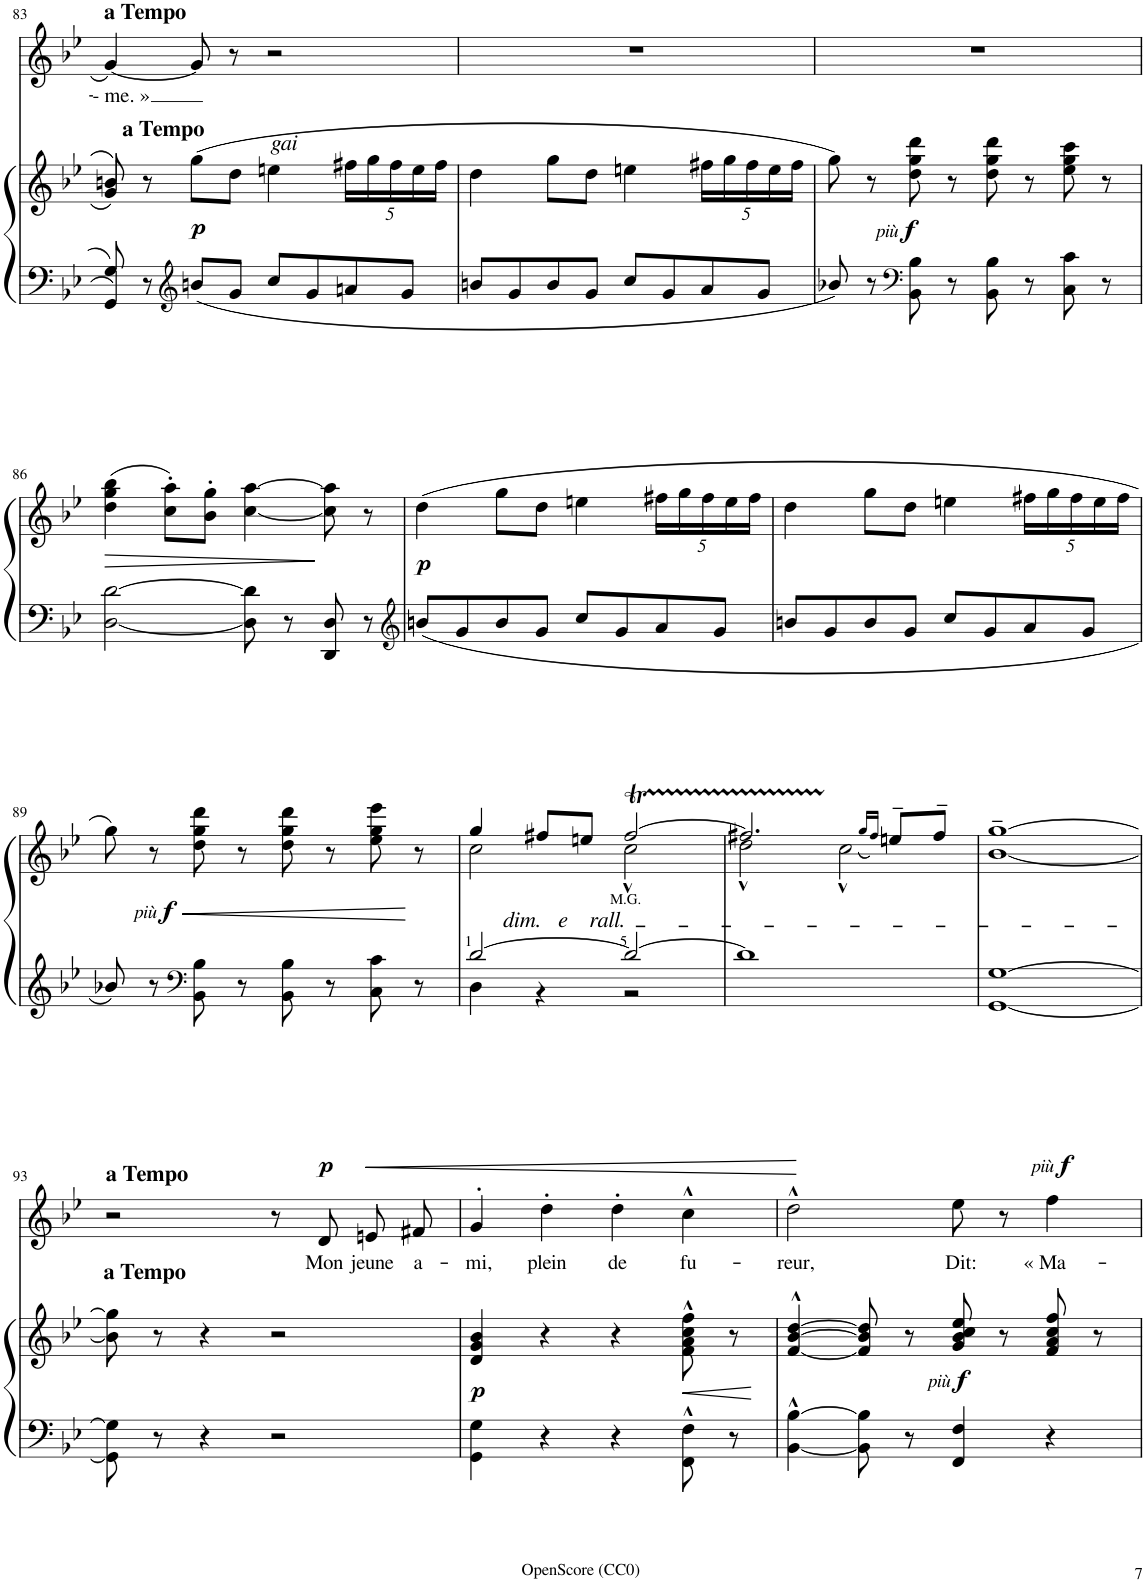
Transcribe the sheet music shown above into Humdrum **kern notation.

**kern	**kern	**dynam	**kern	**text	**dynam
*part2	*part2	*part2	*part1	*part1	*part1
*staff3	*staff2	*staff2/3	*staff1	*staff1	*staff1
*I"Piano	*	*	*I"Voix	*	*
*I'Pno	*	*	*	*	*
!!LO:PB:g=z
*clefF4	*clefG2	*	*clefG2	*	*
*k[b-e-]	*k[b-e-]	*	*k[b-e-]	*	*
*M4/4	*M4/4	*	*M4/4	*	*
*met(c)	*met(c)	*	*met(c)	*	*
=83	=83	=83	=83	=83	=83
*^	*^	*	*	*	*
!	!	!	!	!	!LO:TX:a:B:t=a Tempo	!	!
!	!	!	!	!	!	!LO:LY:b	!
8G/	8GG/	8bn/	8g/	.	[4g/	-- me. »	.
!	!	!LO:TX:a:B:t=a Tempo	!	!	!	!	!
8r	2..ryy	8r	2..ryy	.	.	.	.
*clefG2	*	*	*	*	*	*	*
!	!	!	!	!LO:DY:b	!	!	!
8bn/L	.	(>8gg\L	.	p	8g/]	.	.
8g/J	.	8dd\J	.	.	8r	.	.
!	!	!LO:TX:a:i:t=gai	!	!	!	!	!
8cc/L	.	4een\	.	.	2r	.	.
8g/	.	.	.	.	.	.	.
*	*	*Xbrackettup	*	*	*	*	*
8an/	.	20ff#X\LL	.	.	.	.	.
.	.	20gg\	.	.	.	.	.
.	.	20ff#\	.	.	.	.	.
8g/J	.	.	.	.	.	.	.
.	.	20ee\	.	.	.	.	.
.	.	20ff#\JJ	.	.	.	.	.
*v	*v	*	*	*	*	*	*
*	*v	*v	*	*	*	*
=84	=84	=84	=84	=84	=84
8bn/L	4dd\	.	1r	.	.
8g/	.	.	.	.	.
8b/	8gg\L	.	.	.	.
8g/J	8dd\J	.	.	.	.
8cc/L	4een\	.	.	.	.
8g/	.	.	.	.	.
8a/	20ff#X\LL	.	.	.	.
.	20gg\	.	.	.	.
.	20ff#\	.	.	.	.
8g/J	.	.	.	.	.
.	20ee\	.	.	.	.
.	20ff#\JJ	.	.	.	.
=85	=85	=85	=85	=85	=85
8b-X/	8gg\)	.	1r	.	.
8r	8r	.	.	.	.
*clefF4	*	*	*	*	*
!	!	!LO:DY:b	!	!	!
!	!	!LO:DY:n=1:b	!	!	!
8BB-\ 8B-\	8dd\ 8gg\ 8ddd\	other-dynamics f	.	.	.
8r	8r	.	.	.	.
8BB-\ 8B-\	8dd\ 8gg\ 8ddd\	.	.	.	.
8r	8r	.	.	.	.
8C\ 8c\	8ee-\ 8gg\ 8ccc\	.	.	.	.
8r	8r	.	.	.	.
!!LO:LB:g=z
=86	=86	=86	=86	=86	=86
!	!	!LO:HP:b	!	!	!
[2D\ [2d\	(4dd\ 4gg\ 4bb-\	>	1r	.	.
.	8cc\' 8aa\'L)	.	.	.	.
.	8b-\' 8gg\'J	.	.	.	.
8D\] 8d\]	[4cc\ [4aa\	.	.	.	.
8r	.	.	.	.	.
8DD/ 8D/	8cc\] 8aa\]	]	.	.	.
8r	8r	.	.	.	.
=87	=87	=87	=87	=87	=87
*clefG2	*	*	*	*	*
!	!	!LO:DY:b	!	!	!
8bn/L	(4dd\	p	1r	.	.
8g/	.	.	.	.	.
8b/	8gg\L	.	.	.	.
8g/J	8dd\J	.	.	.	.
8cc/L	4een\	.	.	.	.
8g/	.	.	.	.	.
8a/	20ff#X\LL	.	.	.	.
.	20gg\	.	.	.	.
.	20ff#\	.	.	.	.
8g/J	.	.	.	.	.
.	20ee\	.	.	.	.
.	20ff#\JJ	.	.	.	.
=88	=88	=88	=88	=88	=88
8bn/L	4dd\	.	1r	.	.
8g/	.	.	.	.	.
8b/	8gg\L	.	.	.	.
8g/J	8dd\J	.	.	.	.
8cc/L	4een\	.	.	.	.
8g/	.	.	.	.	.
8a/	20ff#X\LL	.	.	.	.
.	20gg\	.	.	.	.
.	20ff#\	.	.	.	.
8g/J	.	.	.	.	.
.	20ee\	.	.	.	.
.	20ff#\JJ	.	.	.	.
!!LO:LB:g=z
=89	=89	=89	=89	=89	=89
8b-X/	8gg\)	.	1r	.	.
!	!	!LO:HP:b	!	!	!
!	!	!LO:DY:n=1:b	!	!	!
!	!	!LO:DY:n=2:b	!	!	!
8r	8r	< other-dynamics f	.	.	.
*clefF4	*	*	*	*	*
8BB-\ 8B-\	8dd\ 8gg\ 8ddd\	.	.	.	.
8r	8r	.	.	.	.
8BB-\ 8B-\	8dd\ 8gg\ 8ddd\	.	.	.	.
8r	8r	.	.	.	.
8C\ 8c\	8ee-\ 8gg\ 8eee-\	.	.	.	.
8r	8r	[	.	.	.
=90	=90	=90	=90	=90	=90
*^	*^	*	*	*	*
!	!	!LO:TX:b:i:t=dim.   e    rall.	!	!	!	!	!
[2d/	4D\	4gg/	2cc\	.	1r	.	.
.	4r	8ff#X/L	.	.	.	.	.
.	.	8een/J	.	.	.	.	.
!	!	!LO:TX:b:t=M.G.	!	!	!	!	!
2d/_	2r	[2ff#t/	2cc^^\	.	.	.	.
*v	*v	*	*	*	*	*	*
=91	=91	=91	=91	=91	=91	=91
1d]	2.ff#XTTT/]	2dd^^\	.	1r	.	.
.	.	2cc^^\	.	.	.	.
.	(<16qgg/LL	.	.	.	.	.
.	16qff#/JJ)	.	.	.	.	.
.	8een~/L	.	.	.	.	.
.	8ff#~/J	.	.	.	.	.
*	*v	*v	*	*	*	*
=92	=92	=92	=92	=92	=92
[1GG [1G	[<1b-~ [>1gg~	.	1r	.	.
!!LO:LB:g=z
=93	=93	=93	=93	=93	=93
!	!	!	!LO:TX:a:B:t=a Tempo	!	!
!	!LO:TX:a:B:t=a Tempo	!	!	!	!
8GG\] 8G\]	8b-\] 8gg\]	.	2r	.	.
8r	8r	.	.	.	.
4r	4r	.	.	.	.
2r	2r	.	8r	.	.
!	!	!	!	!LO:LY:b	!LO:DY:a
.	.	.	8d/	Mon	p
!	!	!	!	!LO:LY:b	!LO:HP:b
.	.	.	8en/L	jeune	<
!	!	!	!	!LO:LY:b	!
.	.	.	8f#X/J	a-	.
=94	=94	=94	=94	=94	=94
!	!	!LO:DY:b	!	!LO:LY:b	!
4GG\ 4G\	4d/ 4g/ 4b-/	p	4g'>/	-mi,	.
!	!	!	!	!LO:LY:b	!
4r	4r	.	4dd'\	plein	.
!	!	!	!	!LO:LY:b	!
4r	4r	.	4dd'\	de	.
!	!	!LO:HP:b	!	!LO:LY:b	!
8FF\^^ 8F\^^	8f\^^ 8a\^^ 8cc\^^ 8ff\^^	<	4cc^^\	fu-	.
8r	8r	.	.	.	.
.	.	[	.	.	[
=95	=95	=95	=95	=95	=95
!	!	!	!	!LO:LY:b	!
[4BB-\^^ [4B-\^^	[4f/^^ [>4b-/^^ [4dd/^^	.	2dd^^\	-reur,	.
8BB-\] 8B-\]	8f/] 8b-/] 8dd/]	.	.	.	.
8r	8r	.	.	.	.
!	!	!LO:DY:b	!	!LO:LY:b	!
!	!	!LO:DY:n=1:b	!	!	!
4FF/ 4F/	8g/ 8b-/ 8cc/ 8ee-/	other-dynamics f	8ee-\	Dit:	.
.	8r	.	8r	.	.
!	!	!	!	!LO:LY:b	!LO:DY:a
!	!	!	!	!	!LO:DY:n=1:a
4r	8f/ 8a/ 8cc/ 8ff/	.	4ff\	« Ma-	other-dynamics f
.	8r	.	.	.	.
=	=	=	=	=	=
*-	*-	*-	*-	*-	*-
